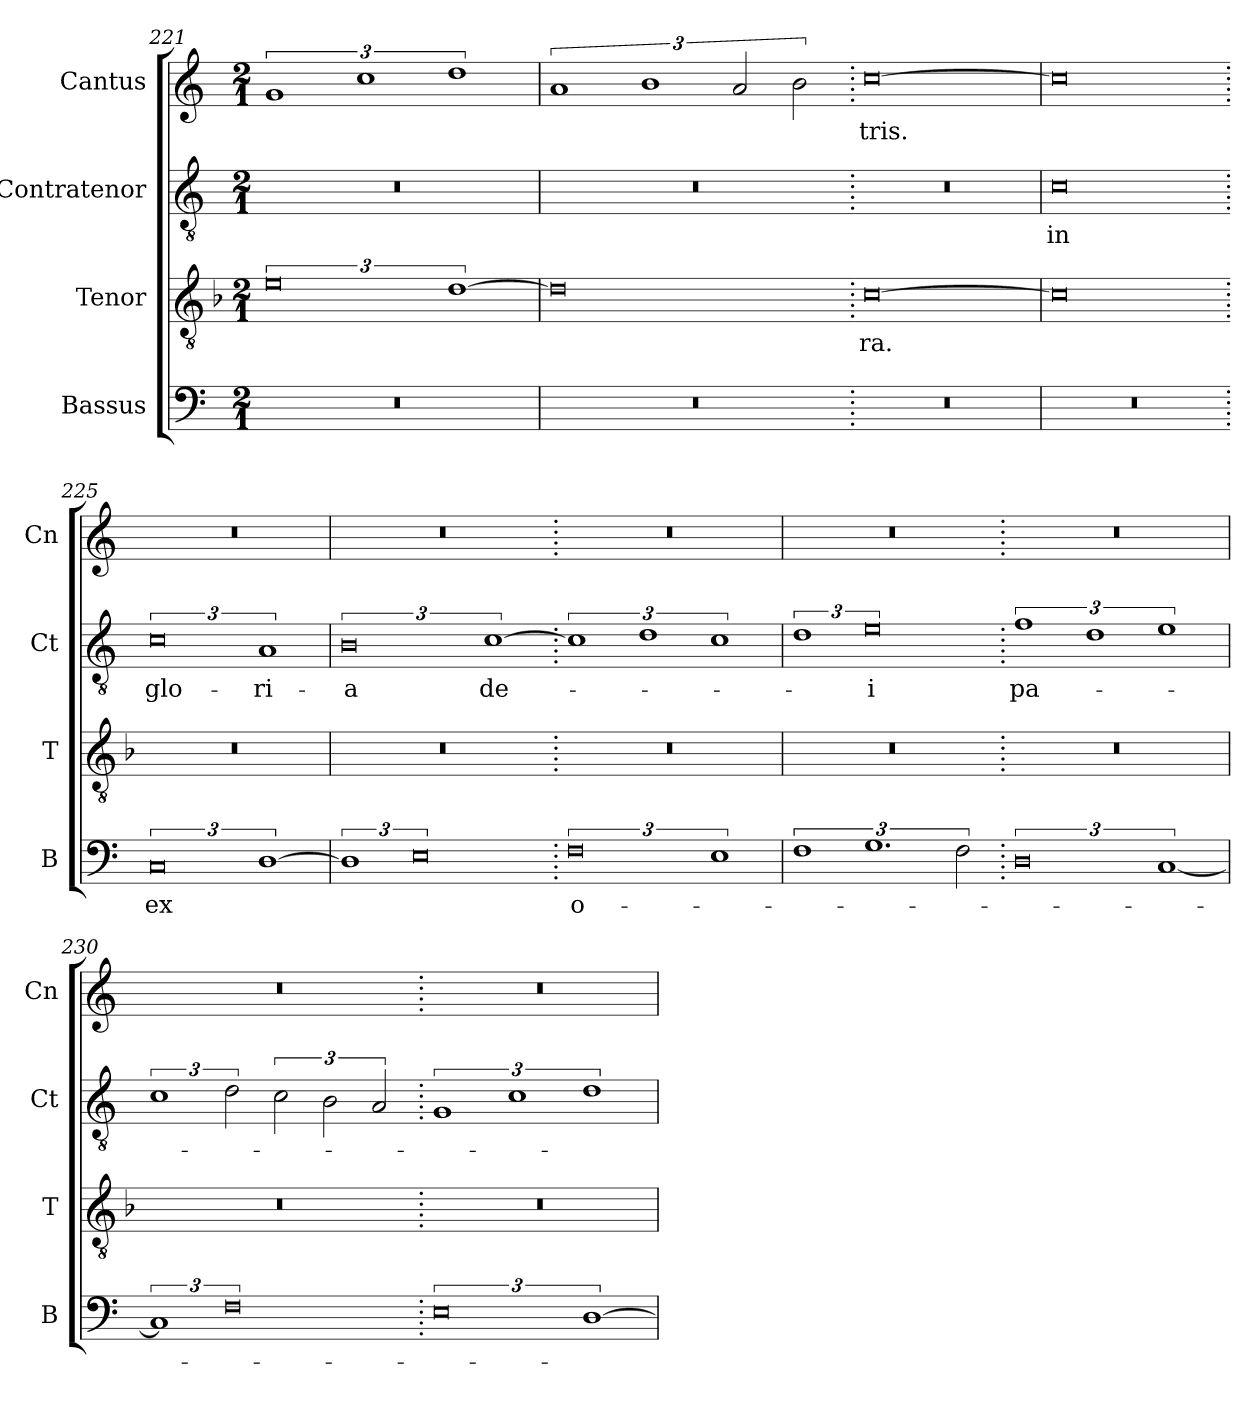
**kern	**text	**kern	**text	**kern	**text	**kern	**text
*part4	*part4	*part3	*part3	*part2	*part2	*part1	*part1
*staff4	*staff4	*staff3	*staff3	*staff2	*staff2	*staff1	*staff1
*I"Bassus	*	*I"Tenor	*	*I"Contratenor	*	*I"Cantus	*
*I'B	*	*I'T	*	*I'Ct	*	*I'Cn	*
*clefF4	*	*clefGv2	*	*clefGv2	*	*clefG2	*
*k[]	*	*k[b-]	*	*k[]	*	*k[]	*
*M2/1	*	*M2/1	*	*M2/1	*	*M2/1	*
=221	=221	=221	=221	=221	=221	=221	=221
0r	.	3%4e	.	0r	.	3%2g	.
.	.	.	.	.	.	3%2cc	.
.	.	[3%2d	.	.	.	3%2dd	.
=222	=222	=222	=222	=222	=222	=222	=222
0r	.	0d]	.	0r	.	3%2a	.
.	.	.	.	.	.	3%2b	.
.	.	.	.	.	.	3a/	.
.	.	.	.	.	.	3b\	.
=223.	=223.	=223.	=223.	=223.	=223.	=223.	=223.
0r	.	[0c	-ra.	0r	.	[0cc	-tris.
=224	=224	=224	=224	=224	=224	=224	=224
0r	.	0c]	.	0c	in	0cc]	.
=225.	=225.	=225.	=225.	=225.	=225.	=225.	=225.
3%4C	ex	0r	.	3%4c	glo-	0r	.
[3%2D	.	.	.	3%2A	-ri-	.	.
=226	=226	=226	=226	=226	=226	=226	=226
3%2D]	.	0r	.	3%4B	-a	0r	.
3%4E	.	.	.	.	.	.	.
.	.	.	.	[3%2c	de-	.	.
=227.	=227.	=227.	=227.	=227.	=227.	=227.	=227.
3%4F	o-	0r	.	3%2c]	.	0r	.
.	.	.	.	3%2d	.	.	.
3%2E	.	.	.	3%2c	.	.	.
=228	=228	=228	=228	=228	=228	=228	=228
3%2F	.	0r	.	3%2d	.	0r	.
3%2.G	.	.	.	3%4e	-i	.	.
3F\	.	.	.	.	.	.	.
=229.	=229.	=229.	=229.	=229.	=229.	=229.	=229.
3%4D	.	0r	.	3%2f	pa-	0r	.
.	.	.	.	3%2d	.	.	.
[3%2C	.	.	.	3%2e	.	.	.
=230	=230	=230	=230	=230	=230	=230	=230
3%2C]	.	0r	.	3%2c	.	0r	.
3%4F	.	.	.	3d\	.	.	.
.	.	.	.	3c\	.	.	.
.	.	.	.	3B\	.	.	.
.	.	.	.	3A/	.	.	.
=231.	=231.	=231.	=231.	=231.	=231.	=231.	=231.
3%4E	.	0r	.	3%2G	.	0r	.
.	.	.	.	3%2c	.	.	.
[3%2D	.	.	.	3%2d	.	.	.
=	=	=	=	=	=	=	=
*-	*-	*-	*-	*-	*-	*-	*-
